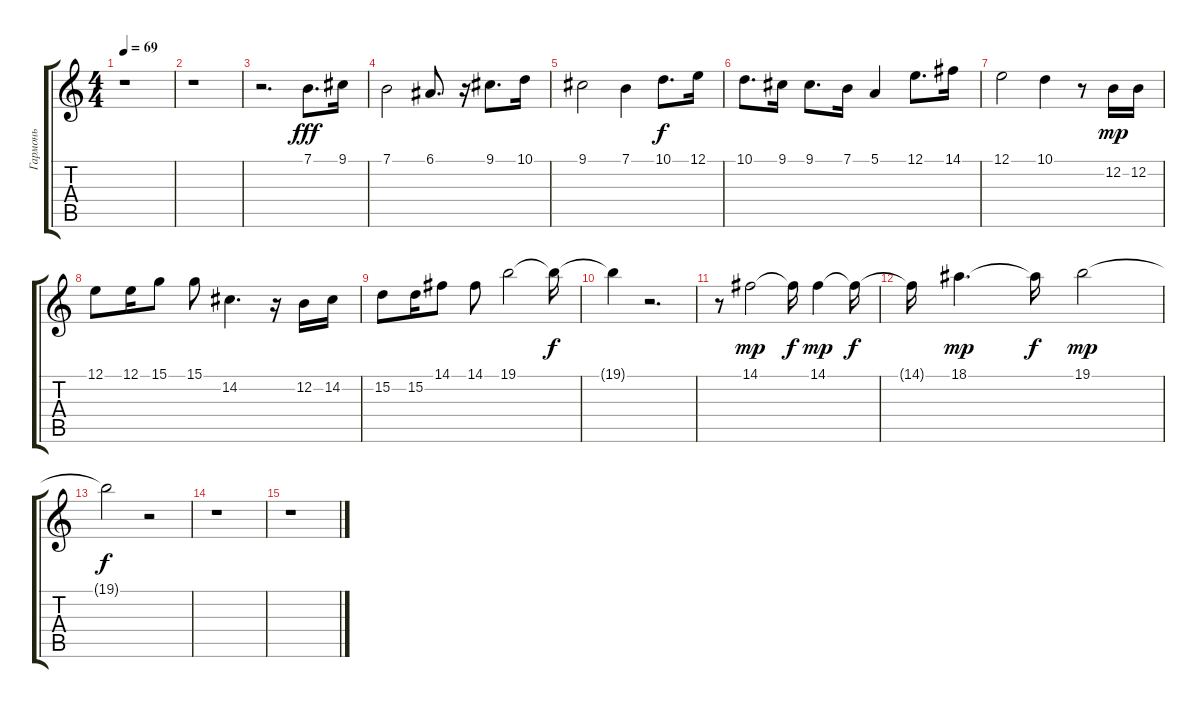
\track ("Гармонь" "Гармонь") {instrument harmonica}
\staff {score tabs}
\tuning (E4 B3 G3 D3 A2 E2) {hide}
\ts (4 4)
\tempo 69
\clef g2
\ks c
r.1{dy ff} |
r.1 |
r.2{d} 7.1.8{d dy fff} 9.1.16 |
7.1.2 6.1.8{d} r.16 9.1.8{d} 10.1.16 |
9.1.2 7.1.4 10.1.8{d dy f} 12.1.16 |
10.1.8{d} 9.1.16 9.1.8{d} 7.1.16 5.1.4 12.1.8{d} 14.1.16 |
12.1.2 10.1.4 r.8 12.2.16{dy mp} 12.2.16 |
12.1.8 12.1.16 15.1.8 15.1.8 14.2.4{d} r.16 12.2.16 14.2.16 |
15.2.8 15.2.16 14.1.8 14.1.8 19.1.2 19.1{t}.16{dy f} |
19.1{t}.4 r.2{d} |
r.8 14.1.2{dy mp} 14.1{t}.16{dy f} 14.1.4{dy mp} 14.1{t}.16{dy f} |
14.1{t}.16 18.1.4{d dy mp} 18.1{t}.16{dy f} 19.1.2{dy mp} |
19.1{t}.2{dy f} r.2 |
r.1 |
r.1
